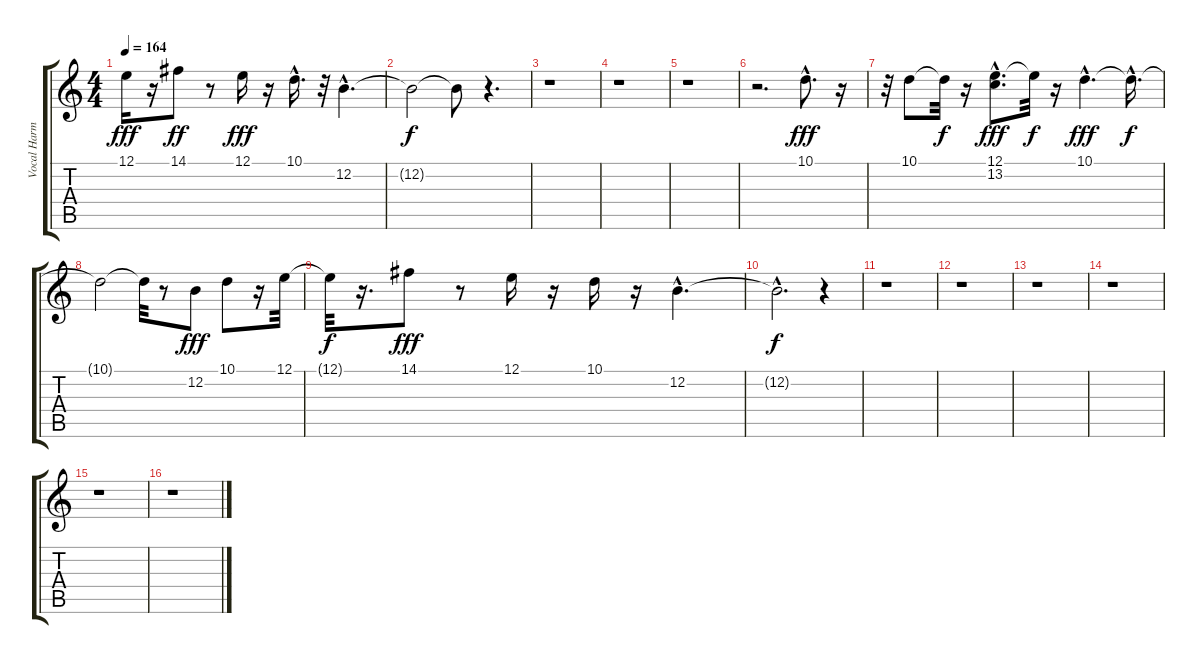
\track ("Vocal Harmony" "Vocal Harm") {instrument tangoaccordion}
\staff {score tabs}
\tuning (E4 B3 G3 D3 A2 E2) {hide}
\ts (4 4)
\tempo 164
\clef g2
\ks c
12.1.16{dy fff} r.16 14.1.8{dy ff} r.8 12.1.16{dy fff} r.16 10.1{hac}.16{d} r.32 12.2{hac}.4{d} |
12.2{t}.2{dy f} 12.2{t}.8 r.4{d} |
r.1 |
r.1 |
r.1 |
r.2{d} 10.1{hac}.8{d dy fff} r.16 |
r.32 10.1.8 10.1{t}.32{dy f} r.16 (12.1{hac} 13.2).8{d dy fff} 12.1{t}.32{dy f} r.16 10.1{hac}.4{d dy fff} 10.1{hac t}.16{d dy f} |
10.1{t}.2 10.1{t}.32 r.8 12.2.8{dy fff} 10.1.8 r.16 12.1.32 |
12.1{t}.32{dy f} r.16{d} 14.1.8{dy fff} r.8 12.1.16 r.16 10.1.16 r.16 12.2{hac}.4{d} |
12.2{hac t}.2{d dy f} r.4 |
r.1 |
r.1 |
r.1 |
r.1 |
r.1 |
r.1
